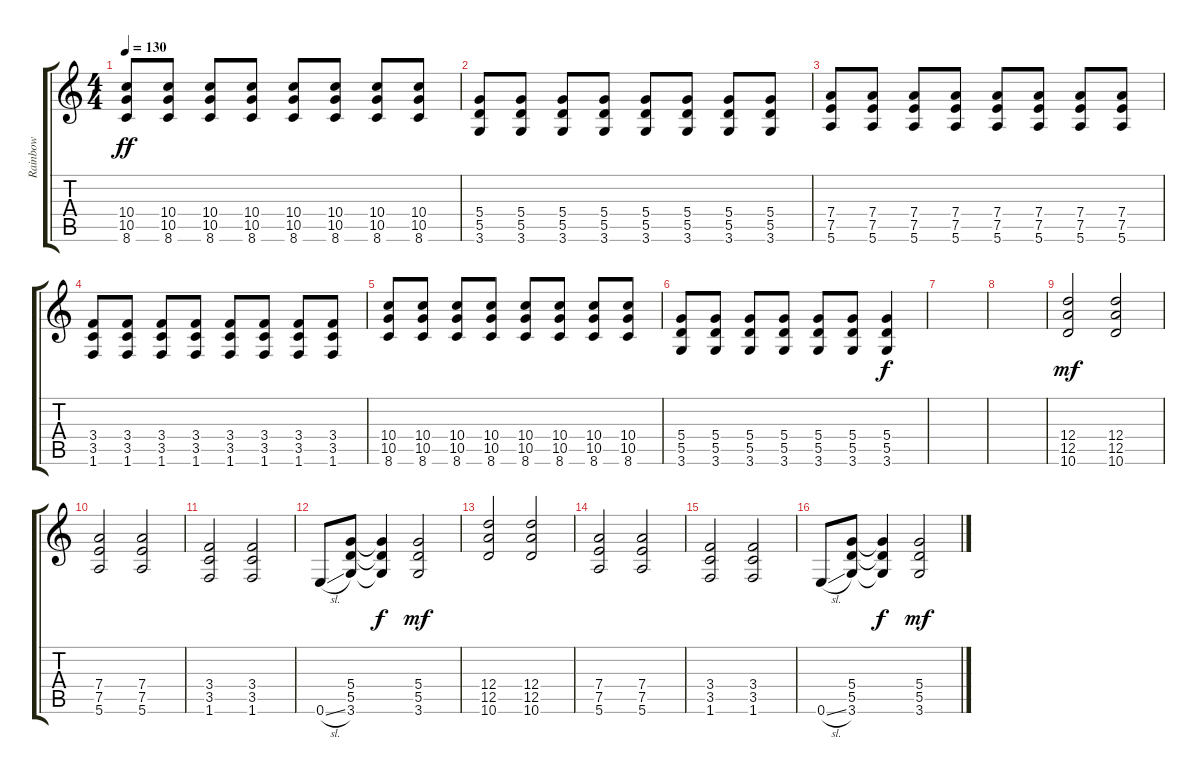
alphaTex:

\track ("Rainbow" "Rainbow") {instrument overdrivenguitar}
\staff {score tabs}
\tuning (E4 B3 G3 D3 A2 E2) {hide}
\ts (4 4)
\tempo 130
\clef g2
\ks c
(10.4 10.5 8.6).8{dy ff} (10.4 10.5 8.6).8 (10.4 10.5 8.6).8 (10.4 10.5 8.6).8 (10.4 10.5 8.6).8 (10.4 10.5 8.6).8 (10.4 10.5 8.6).8 (10.4 10.5 8.6).8 |
(5.4 5.5 3.6).8 (5.4 5.5 3.6).8 (5.4 5.5 3.6).8 (5.4 5.5 3.6).8 (5.4 5.5 3.6).8 (5.4 5.5 3.6).8 (5.4 5.5 3.6).8 (5.4 5.5 3.6).8 |
(7.4 7.5 5.6).8 (7.4 7.5 5.6).8 (7.4 7.5 5.6).8 (7.4 7.5 5.6).8 (7.4 7.5 5.6).8 (7.4 7.5 5.6).8 (7.4 7.5 5.6).8 (7.4 7.5 5.6).8 |
(3.4 3.5 1.6).8 (3.4 3.5 1.6).8 (3.4 3.5 1.6).8 (3.4 3.5 1.6).8 (3.4 3.5 1.6).8 (3.4 3.5 1.6).8 (3.4 3.5 1.6).8 (3.4 3.5 1.6).8 |
(10.4 10.5 8.6).8 (10.4 10.5 8.6).8 (10.4 10.5 8.6).8 (10.4 10.5 8.6).8 (10.4 10.5 8.6).8 (10.4 10.5 8.6).8 (10.4 10.5 8.6).8 (10.4 10.5 8.6).8 |
(5.4 5.5 3.6).8 (5.4 5.5 3.6).8 (5.4 5.5 3.6).8 (5.4 5.5 3.6).8 (5.4 5.5 3.6).8 (5.4 5.5 3.6).8 (5.4 5.5 3.6).4{dy f} |
|
|
(12.4 12.5 10.6).2{dy mf} (12.4 12.5 10.6).2 |
(7.4 7.5 5.6).2 (7.4 7.5 5.6).2 |
(3.4 3.5 1.6).2 (3.4 3.5 1.6).2 |
0.6{sl}.8 (5.4 5.5 3.6).8 (5.4{t} 5.5{t} 3.6{t}).4{dy f} (5.4 5.5 3.6).2{dy mf} |
(12.4 12.5 10.6).2 (12.4 12.5 10.6).2 |
(7.4 7.5 5.6).2 (7.4 7.5 5.6).2 |
(3.4 3.5 1.6).2 (3.4 3.5 1.6).2 |
0.6{sl}.8 (5.4 5.5 3.6).8 (5.4{t} 5.5{t} 3.6{t}).4{dy f} (5.4 5.5 3.6).2{dy mf}
